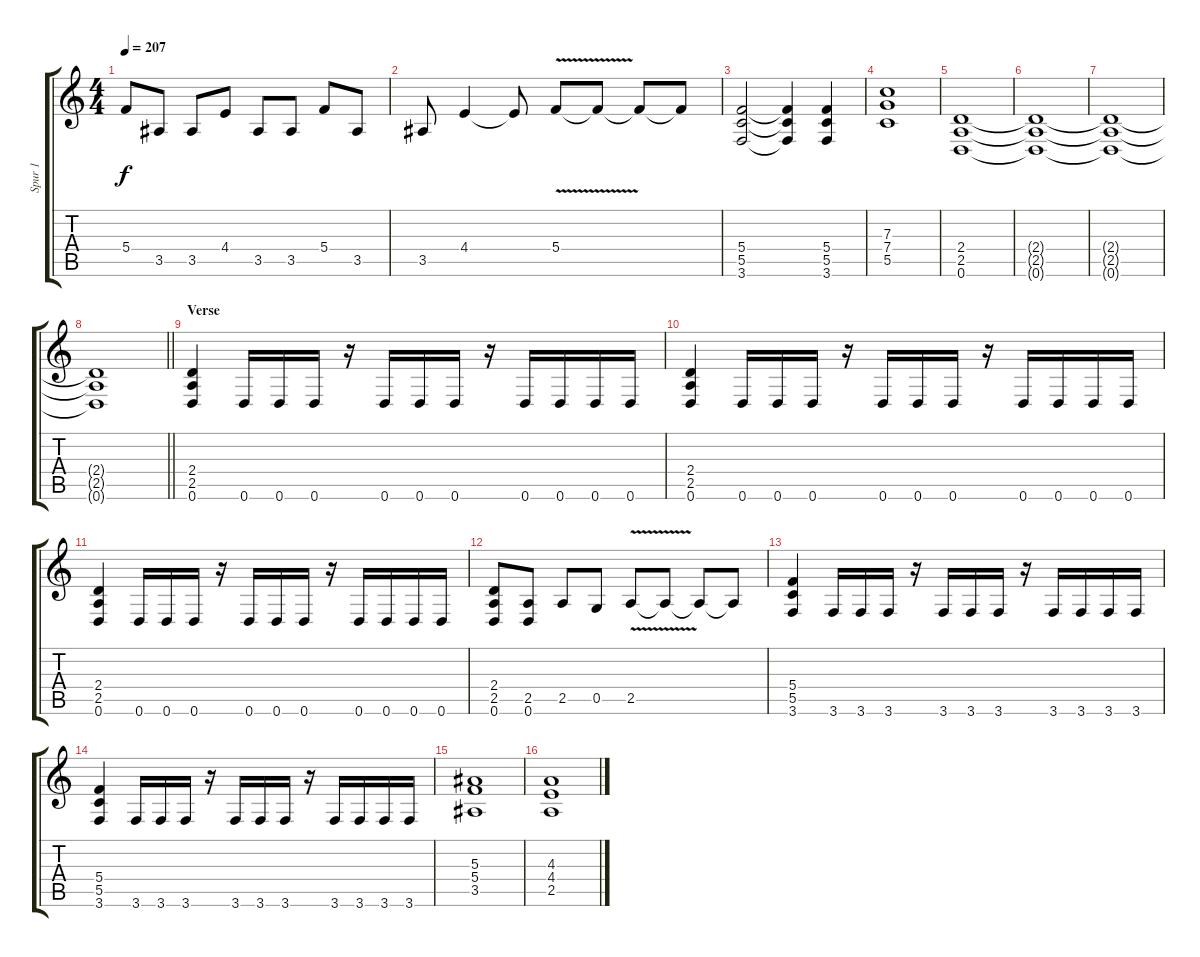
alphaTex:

\track ("Spur 1" "Spur 1") {instrument distortionguitar}
\staff {score tabs}
\tuning (D4 A3 F3 C3 G2 D2) {hide}
\ts (4 4)
\tempo 207
\clef g2
\ks c
5.4.8{dy f} 3.5.8 3.5.8 4.4.8 3.5.8 3.5.8 5.4.8 3.5.8 |
3.5.8 4.4.4 4.4{t}.8 5.4{v}.8 5.4{t}.8 5.4{t}.8 5.4{t}.8 |
(5.4 5.5 3.6).2 (5.4{t} 5.5{t} 3.6{t}).4 (5.4 5.5 3.6).4 |
(7.3 7.4 5.5).1 |
(2.4 2.5 0.6).1 |
(2.4{t} 2.5{t} 0.6{t}).1 |
(2.4{t} 2.5{t} 0.6{t}).1 |
\barLineRight lightlight
(2.4{t} 2.5{t} 0.6{t}).1 |
\section ("" "Verse")
(2.4 2.5 0.6).4{instrument distortionguitar} 0.6.16 0.6.16 0.6.16 r.16 0.6.16 0.6.16 0.6.16 r.16 0.6.16 0.6.16 0.6.16 0.6.16 |
(2.4 2.5 0.6).4{instrument distortionguitar} 0.6.16 0.6.16 0.6.16 r.16 0.6.16 0.6.16 0.6.16 r.16 0.6.16 0.6.16 0.6.16 0.6.16 |
(2.4 2.5 0.6).4{instrument distortionguitar} 0.6.16 0.6.16 0.6.16 r.16 0.6.16 0.6.16 0.6.16 r.16 0.6.16 0.6.16 0.6.16 0.6.16 |
(2.4 2.5 0.6).8 (2.5 0.6).8 2.5.8 0.5.8 2.5{v}.8 2.5{t}.8 2.5{t}.8 2.5{t}.8 |
(5.4 5.5 3.6).4{instrument distortionguitar} 3.6.16 3.6.16 3.6.16 r.16 3.6.16 3.6.16 3.6.16 r.16 3.6.16 3.6.16 3.6.16 3.6.16 |
(5.4 5.5 3.6).4{instrument distortionguitar} 3.6.16 3.6.16 3.6.16 r.16 3.6.16 3.6.16 3.6.16 r.16 3.6.16 3.6.16 3.6.16 3.6.16 |
(5.3 5.4 3.5).1 |
(4.3 4.4 2.5).1
